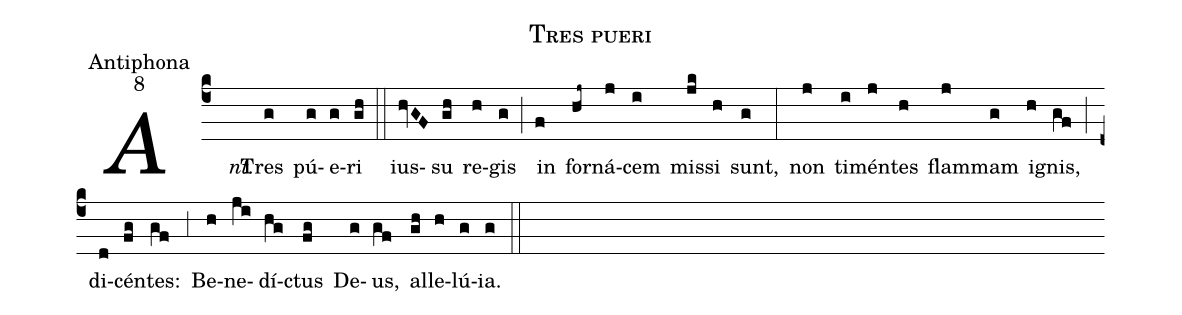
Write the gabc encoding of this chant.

name:Tres pueri;
office-part:Antiphona;
mode:8;
%%
(c4) <i>Ant.</i>() Tres(g) pú(g)e(g)ri(gh) (::)
ius(hvGF)su(gh) re(h)gis(g) (;) in(f) for(hj~)ná(j)cem(i) mis(jk)si(h) sunt,(g) (:)
non(j) ti(i)mén(j)tes(h) flam(j)mam(g) i(h)gnis,(gf) (;) di(d)cén(fg)tes:(gf) (,3) Be(h)ne(ji)dí(hg)ctus(fg) De(g)us,(gf) al(gh)le(h)lú(g)ia.(g) (::)
